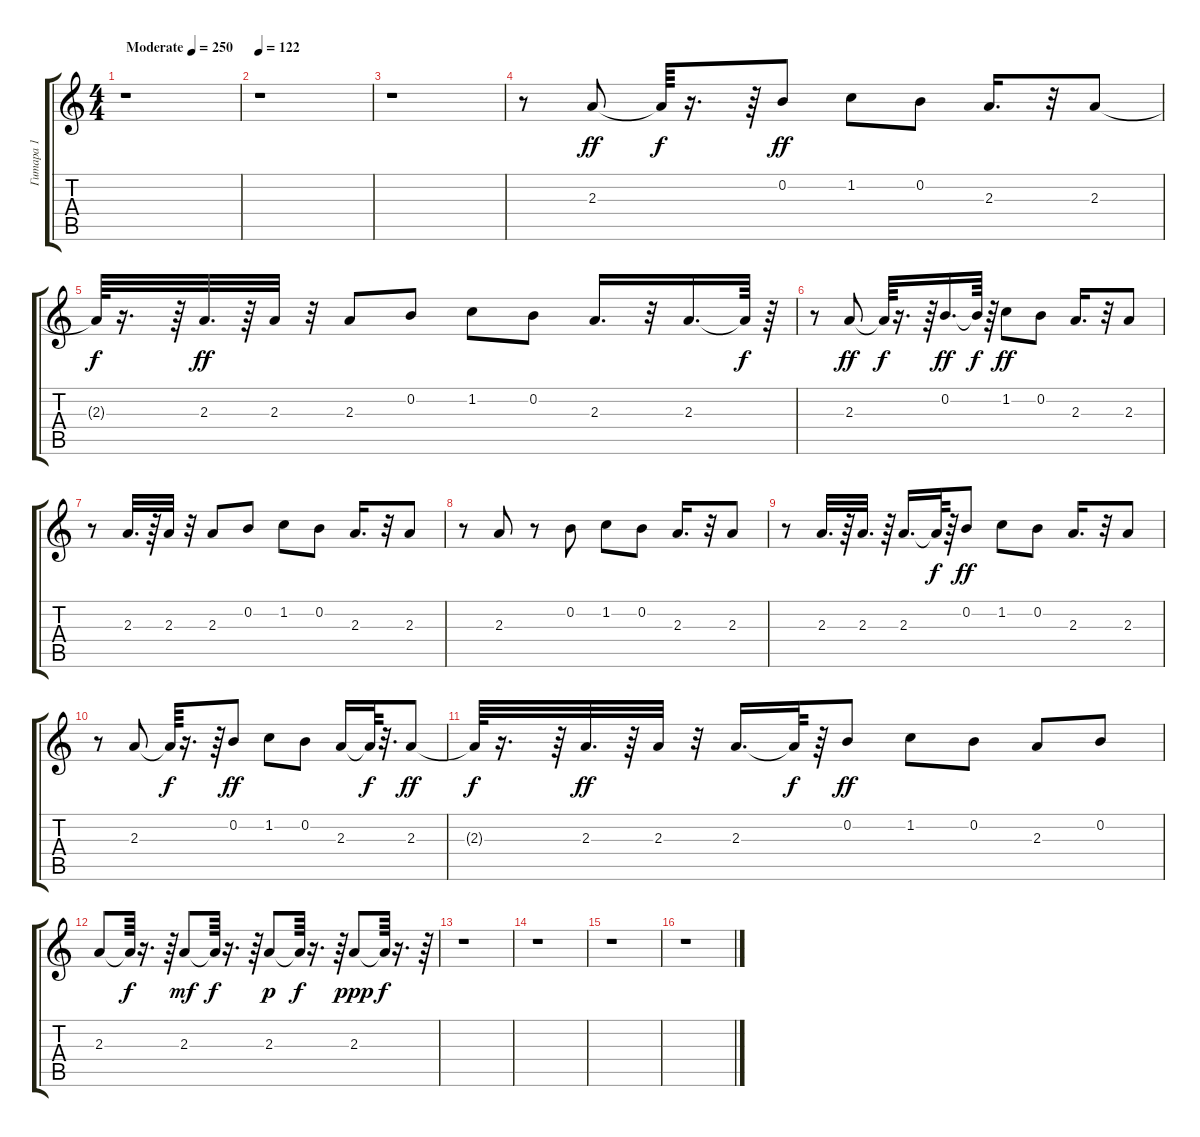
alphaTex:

\track ("Гитара 1" "Гитара 1") {instrument distortionguitar}
\staff {score tabs}
\tuning (E4 B3 G3 D3 A2 E2) {hide}
\ts (4 4)
\tempo (250 "Moderate")
\clef g2
\ks c
r.1{dy ff instrument distortionguitar} |
\tempo 122
r.1 |
r.1 |
r.8 2.3.8 2.3{t}.64{dy f} r.16{d} r.64 0.2.8{dy ff} 1.2.8 0.2.8 2.3.16{d} r.32 2.3.8 |
2.3{t}.64{dy f} r.16{d} r.64 2.3.32{d dy ff} r.64 2.3.32 r.32 2.3.8 0.2.8 1.2.8 0.2.8 2.3.16{d} r.32 2.3.16{d} 2.3{t}.64{dy f} r.64 |
r.8 2.3.8{dy ff} 2.3{t}.64{dy f} r.16{d} r.64 0.2.16{d dy ff} 0.2{t}.64{dy f} r.64 1.2.8{dy ff} 0.2.8 2.3.16{d} r.32 2.3.8 |
r.8 2.3.32{d} r.64 2.3.32 r.32 2.3.8 0.2.8 1.2.8 0.2.8 2.3.16{d} r.32 2.3.8 |
r.8 2.3.8 r.8 0.2.8 1.2.8 0.2.8 2.3.16{d} r.32 2.3.8 |
r.8 2.3.32{d} r.64 2.3.32{d} r.64 2.3.16{d} 2.3{t}.64{dy f} r.64 0.2.8{dy ff} 1.2.8 0.2.8 2.3.16{d} r.32 2.3.8 |
r.8 2.3.8 2.3{t}.64{dy f} r.16{d} r.64 0.2.8{dy ff} 1.2.8 0.2.8 2.3.16 2.3{t}.64{dy f} r.32{d} 2.3.8{dy ff} |
2.3{t}.64{dy f} r.16{d} r.64 2.3.32{d dy ff} r.64 2.3.32 r.32 2.3.16{d} 2.3{t}.64{dy f} r.64 0.2.8{dy ff} 1.2.8 0.2.8 2.3.8 0.2.8 |
2.3.8 2.3{t}.64{dy f} r.16{d} r.64 2.3.8{dy mf} 2.3{t}.64{dy f} r.16{d} r.64 2.3.8{dy p} 2.3{t}.64{dy f} r.16{d} r.64 2.3.8{dy ppp} 2.3{t}.64{dy f} r.16{d} r.64 |
r.1 |
r.1 |
r.1 |
r.1
